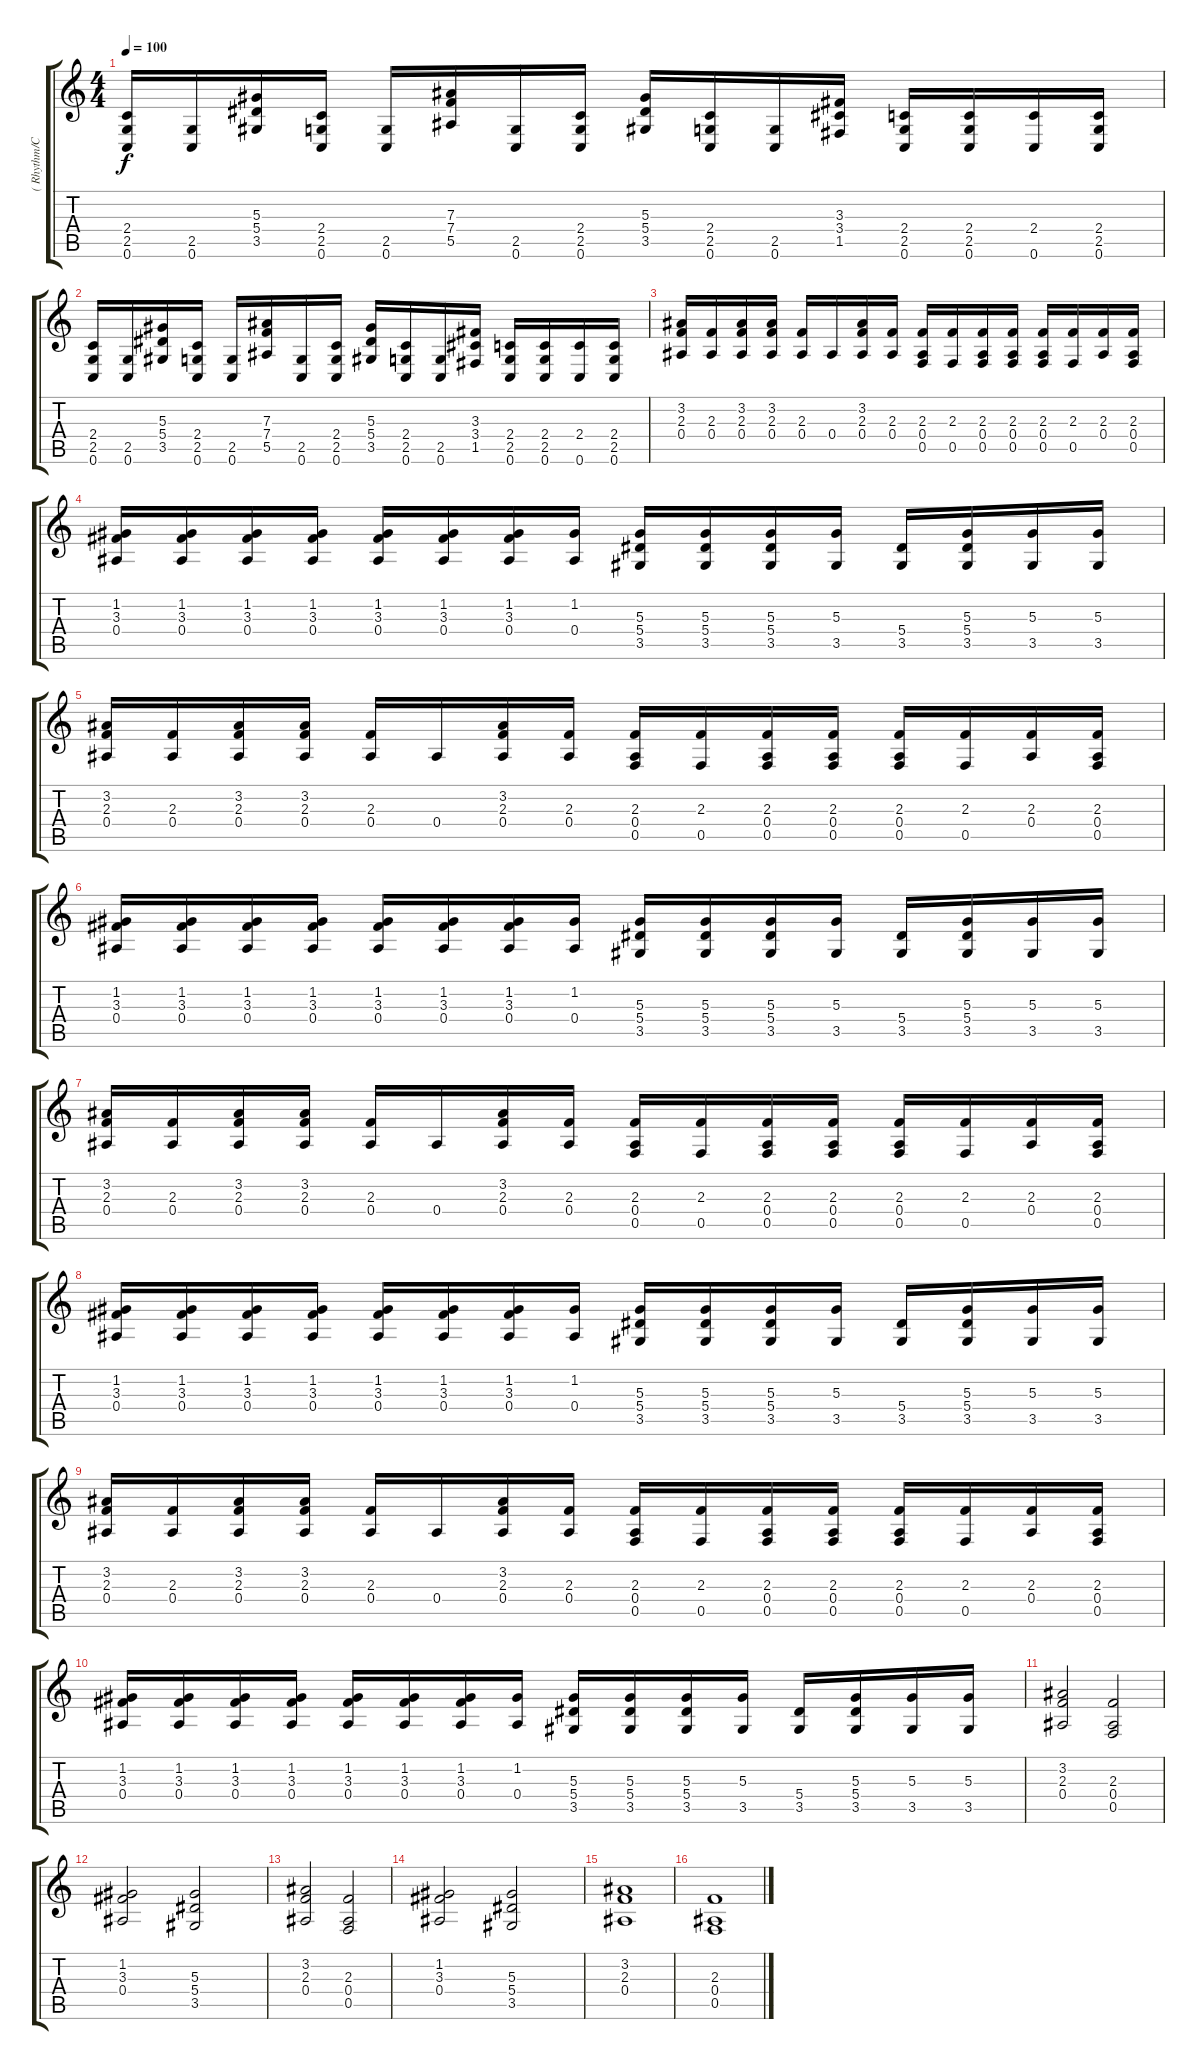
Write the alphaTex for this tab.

\track ("( Rhythm/Clean )" "( Rhythm/C") {instrument distortionguitar}
\staff {score tabs}
\tuning (C4 G3 Eb3 Bb2 F2 C2) {hide}
\ts (4 4)
\tempo 100
\clef g2
\ks c
(2.4 2.5 0.6).16{dy f} (2.5 0.6).16 (5.3 5.4 3.5).16 (2.4 2.5 0.6).16 (2.5 0.6).16 (7.3 7.4 5.5).16 (2.5 0.6).16 (2.4 2.5 0.6).16 (5.3 5.4 3.5).16 (2.4 2.5 0.6).16 (2.5 0.6).16 (3.3 3.4 1.5).16 (2.4 2.5 0.6).16 (2.4 2.5 0.6).16 (2.4 0.6).16 (2.4 2.5 0.6).16 |
(2.4 2.5 0.6).16 (2.5 0.6).16 (5.3 5.4 3.5).16 (2.4 2.5 0.6).16 (2.5 0.6).16 (7.3 7.4 5.5).16 (2.5 0.6).16 (2.4 2.5 0.6).16 (5.3 5.4 3.5).16 (2.4 2.5 0.6).16 (2.5 0.6).16 (3.3 3.4 1.5).16 (2.4 2.5 0.6).16 (2.4 2.5 0.6).16 (2.4 0.6).16 (2.4 2.5 0.6).16 |
(3.2 2.3 0.4).16 (2.3 0.4).16 (3.2 2.3 0.4).16 (3.2 2.3 0.4).16 (2.3 0.4).16 0.4.16 (3.2 2.3 0.4).16 (2.3 0.4).16 (2.3 0.4 0.5).16 (2.3 0.5).16 (2.3 0.4 0.5).16 (2.3 0.4 0.5).16 (2.3 0.4 0.5).16 (2.3 0.5).16 (2.3 0.4).16 (2.3 0.4 0.5).16 |
(1.2 3.3 0.4).16 (1.2 3.3 0.4).16 (1.2 3.3 0.4).16 (1.2 3.3 0.4).16 (1.2 3.3 0.4).16 (1.2 3.3 0.4).16 (1.2 3.3 0.4).16 (1.2 0.4).16 (5.3 5.4 3.5).16 (5.3 5.4 3.5).16 (5.3 5.4 3.5).16 (5.3 3.5).16 (5.4 3.5).16 (5.3 5.4 3.5).16 (5.3 3.5).16 (5.3 3.5).16 |
(3.2 2.3 0.4).16 (2.3 0.4).16 (3.2 2.3 0.4).16 (3.2 2.3 0.4).16 (2.3 0.4).16 0.4.16 (3.2 2.3 0.4).16 (2.3 0.4).16 (2.3 0.4 0.5).16 (2.3 0.5).16 (2.3 0.4 0.5).16 (2.3 0.4 0.5).16 (2.3 0.4 0.5).16 (2.3 0.5).16 (2.3 0.4).16 (2.3 0.4 0.5).16 |
(1.2 3.3 0.4).16 (1.2 3.3 0.4).16 (1.2 3.3 0.4).16 (1.2 3.3 0.4).16 (1.2 3.3 0.4).16 (1.2 3.3 0.4).16 (1.2 3.3 0.4).16 (1.2 0.4).16 (5.3 5.4 3.5).16 (5.3 5.4 3.5).16 (5.3 5.4 3.5).16 (5.3 3.5).16 (5.4 3.5).16 (5.3 5.4 3.5).16 (5.3 3.5).16 (5.3 3.5).16 |
(3.2 2.3 0.4).16 (2.3 0.4).16 (3.2 2.3 0.4).16 (3.2 2.3 0.4).16 (2.3 0.4).16 0.4.16 (3.2 2.3 0.4).16 (2.3 0.4).16 (2.3 0.4 0.5).16 (2.3 0.5).16 (2.3 0.4 0.5).16 (2.3 0.4 0.5).16 (2.3 0.4 0.5).16 (2.3 0.5).16 (2.3 0.4).16 (2.3 0.4 0.5).16 |
(1.2 3.3 0.4).16 (1.2 3.3 0.4).16 (1.2 3.3 0.4).16 (1.2 3.3 0.4).16 (1.2 3.3 0.4).16 (1.2 3.3 0.4).16 (1.2 3.3 0.4).16 (1.2 0.4).16 (5.3 5.4 3.5).16 (5.3 5.4 3.5).16 (5.3 5.4 3.5).16 (5.3 3.5).16 (5.4 3.5).16 (5.3 5.4 3.5).16 (5.3 3.5).16 (5.3 3.5).16 |
(3.2 2.3 0.4).16 (2.3 0.4).16 (3.2 2.3 0.4).16 (3.2 2.3 0.4).16 (2.3 0.4).16 0.4.16 (3.2 2.3 0.4).16 (2.3 0.4).16 (2.3 0.4 0.5).16 (2.3 0.5).16 (2.3 0.4 0.5).16 (2.3 0.4 0.5).16 (2.3 0.4 0.5).16 (2.3 0.5).16 (2.3 0.4).16 (2.3 0.4 0.5).16 |
(1.2 3.3 0.4).16 (1.2 3.3 0.4).16 (1.2 3.3 0.4).16 (1.2 3.3 0.4).16 (1.2 3.3 0.4).16 (1.2 3.3 0.4).16 (1.2 3.3 0.4).16 (1.2 0.4).16 (5.3 5.4 3.5).16 (5.3 5.4 3.5).16 (5.3 5.4 3.5).16 (5.3 3.5).16 (5.4 3.5).16 (5.3 5.4 3.5).16 (5.3 3.5).16 (5.3 3.5).16 |
(3.2 2.3 0.4).2 (2.3 0.4 0.5).2 |
(1.2 3.3 0.4).2 (5.3 5.4 3.5).2 |
(3.2 2.3 0.4).2 (2.3 0.4 0.5).2 |
(1.2 3.3 0.4).2 (5.3 5.4 3.5).2 |
(3.2 2.3 0.4).1 |
(2.3 0.4 0.5).1
